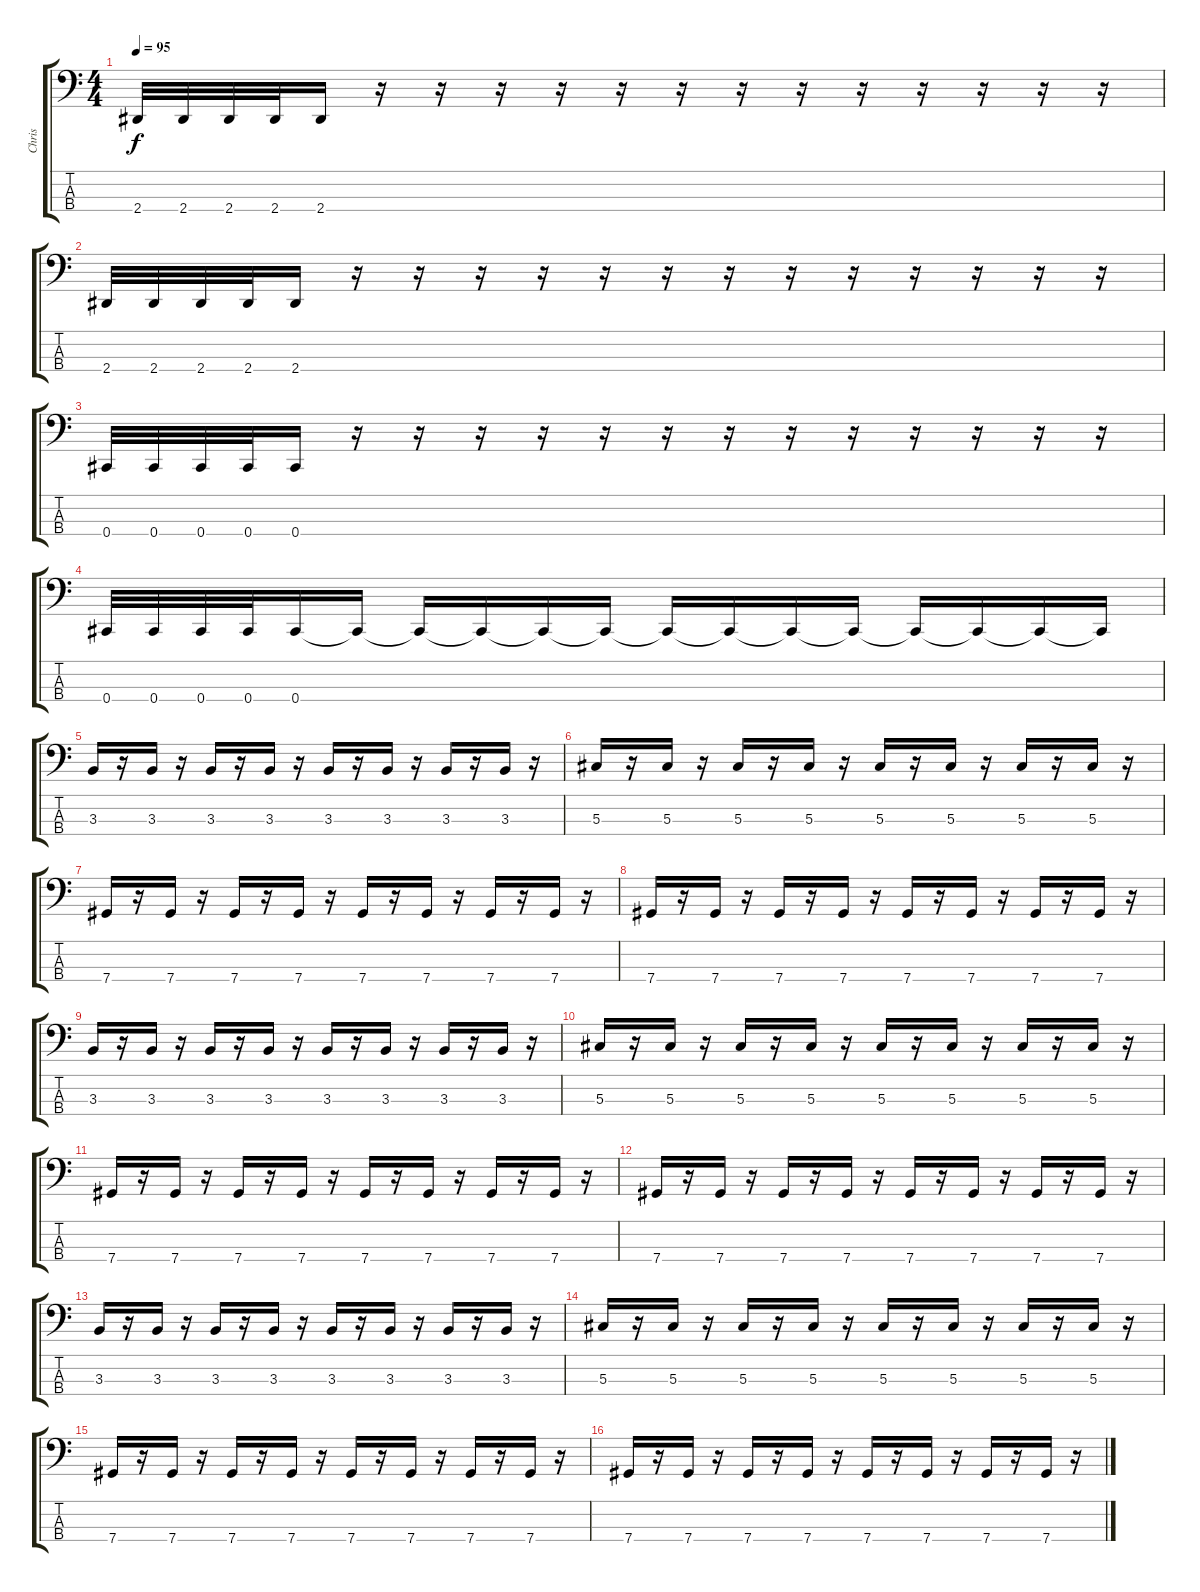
\track ("Chris" "Chris") {instrument electricbassfinger}
\staff {score tabs}
\tuning (Gb2 Db2 Ab1 Db1) {hide}
\ts (4 4)
\tempo 95
\clef f4
\ks c
2.4.32{dy f} 2.4.32 2.4.32 2.4.32 2.4.16 r.16 r.16 r.16 r.16 r.16 r.16 r.16 r.16 r.16 r.16 r.16 r.16 r.16 |
2.4.32 2.4.32 2.4.32 2.4.32 2.4.16 r.16 r.16 r.16 r.16 r.16 r.16 r.16 r.16 r.16 r.16 r.16 r.16 r.16 |
0.4.32 0.4.32 0.4.32 0.4.32 0.4.16 r.16 r.16 r.16 r.16 r.16 r.16 r.16 r.16 r.16 r.16 r.16 r.16 r.16 |
0.4.32 0.4.32 0.4.32 0.4.32 0.4.16 0.4{t}.16 0.4{t}.16 0.4{t}.16 0.4{t}.16 0.4{t}.16 0.4{t}.16 0.4{t}.16 0.4{t}.16 0.4{t}.16 0.4{t}.16 0.4{t}.16 0.4{t}.16 0.4{t}.16 |
3.3.16 r.16 3.3.16 r.16 3.3.16 r.16 3.3.16 r.16 3.3.16 r.16 3.3.16 r.16 3.3.16 r.16 3.3.16 r.16 |
5.3.16 r.16 5.3.16 r.16 5.3.16 r.16 5.3.16 r.16 5.3.16 r.16 5.3.16 r.16 5.3.16 r.16 5.3.16 r.16 |
7.4.16 r.16 7.4.16 r.16 7.4.16 r.16 7.4.16 r.16 7.4.16 r.16 7.4.16 r.16 7.4.16 r.16 7.4.16 r.16 |
7.4.16 r.16 7.4.16 r.16 7.4.16 r.16 7.4.16 r.16 7.4.16 r.16 7.4.16 r.16 7.4.16 r.16 7.4.16 r.16 |
3.3.16 r.16 3.3.16 r.16 3.3.16 r.16 3.3.16 r.16 3.3.16 r.16 3.3.16 r.16 3.3.16 r.16 3.3.16 r.16 |
5.3.16 r.16 5.3.16 r.16 5.3.16 r.16 5.3.16 r.16 5.3.16 r.16 5.3.16 r.16 5.3.16 r.16 5.3.16 r.16 |
7.4.16 r.16 7.4.16 r.16 7.4.16 r.16 7.4.16 r.16 7.4.16 r.16 7.4.16 r.16 7.4.16 r.16 7.4.16 r.16 |
7.4.16 r.16 7.4.16 r.16 7.4.16 r.16 7.4.16 r.16 7.4.16 r.16 7.4.16 r.16 7.4.16 r.16 7.4.16 r.16 |
3.3.16 r.16 3.3.16 r.16 3.3.16 r.16 3.3.16 r.16 3.3.16 r.16 3.3.16 r.16 3.3.16 r.16 3.3.16 r.16 |
5.3.16 r.16 5.3.16 r.16 5.3.16 r.16 5.3.16 r.16 5.3.16 r.16 5.3.16 r.16 5.3.16 r.16 5.3.16 r.16 |
7.4.16 r.16 7.4.16 r.16 7.4.16 r.16 7.4.16 r.16 7.4.16 r.16 7.4.16 r.16 7.4.16 r.16 7.4.16 r.16 |
7.4.16 r.16 7.4.16 r.16 7.4.16 r.16 7.4.16 r.16 7.4.16 r.16 7.4.16 r.16 7.4.16 r.16 7.4.16 r.16
